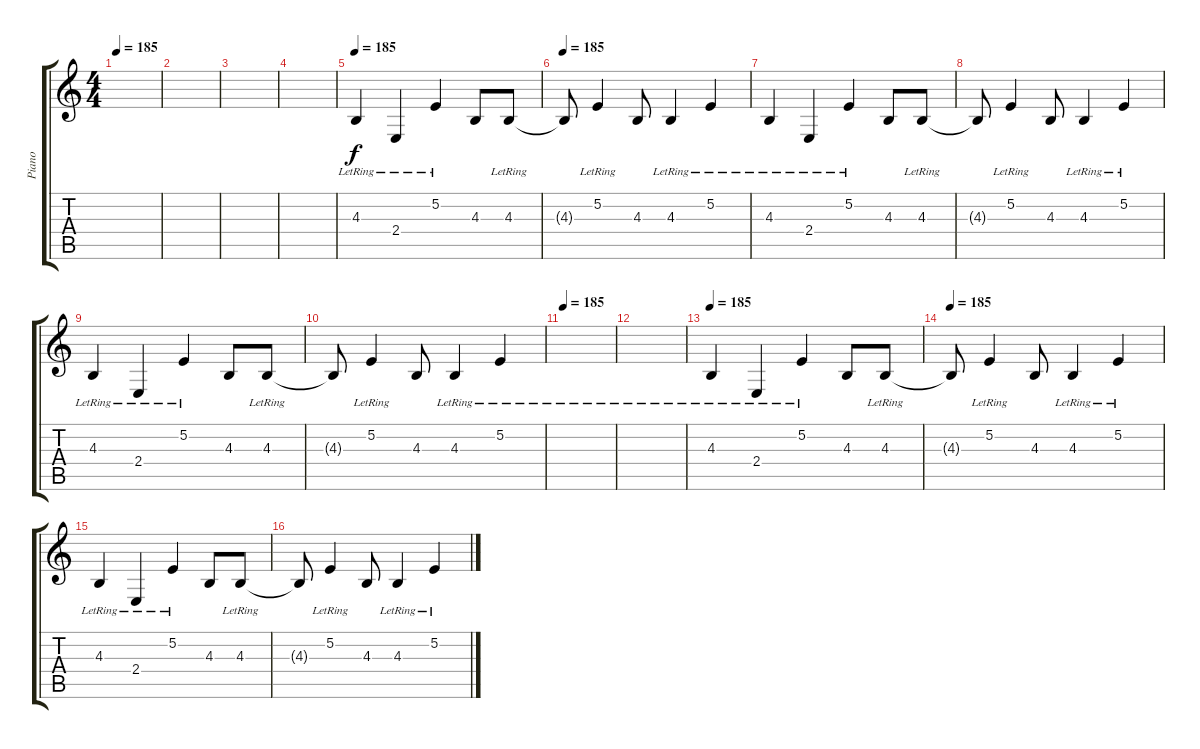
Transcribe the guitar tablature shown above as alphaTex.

\track ("Piano" "Piano") {instrument honkytonkpiano}
\staff {score tabs}
\tuning (E4 B3 G3 D3 A2 E2) {hide}
\ts (4 4)
\tempo 185
\clef g2
\ks c
|
|
|
|
\tempo 185
4.3{lr}.4 2.4{lr}.4 5.2{lr}.4 4.3.8 4.3{lr}.8 |
\tempo 185
4.3{t}.8 5.2{lr}.4 4.3.8 4.3{lr}.4 5.2{lr}.4 |
4.3{lr}.4 2.4{lr}.4 5.2{lr}.4 4.3.8 4.3{lr}.8 |
4.3{t}.8 5.2{lr}.4 4.3.8 4.3{lr}.4 5.2{lr}.4 |
4.3{lr}.4 2.4{lr}.4 5.2{lr}.4 4.3.8 4.3{lr}.8 |
4.3{t}.8 5.2{lr}.4 4.3.8 4.3{lr}.4 5.2{lr}.4 |
\tempo 185
|
|
\tempo 185
4.3{lr}.4 2.4{lr}.4 5.2{lr}.4 4.3.8 4.3{lr}.8 |
\tempo 185
4.3{t}.8 5.2{lr}.4 4.3.8 4.3{lr}.4 5.2{lr}.4 |
4.3{lr}.4 2.4{lr}.4 5.2{lr}.4 4.3.8 4.3{lr}.8 |
4.3{t}.8 5.2{lr}.4 4.3.8 4.3{lr}.4 5.2{lr}.4
